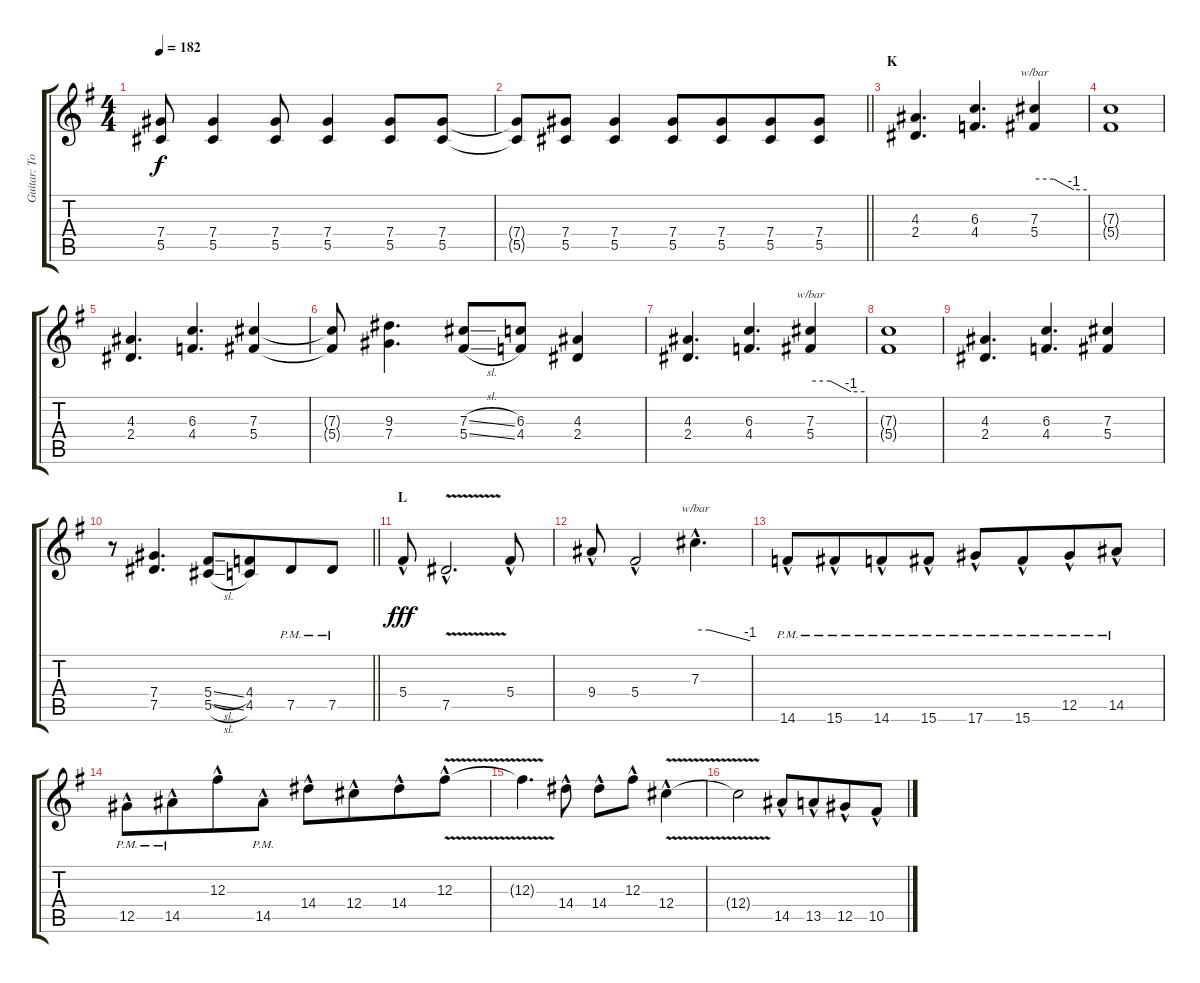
\track ("Guitar: Tony" "Guitar: To") {instrument overdrivenguitar}
\staff {score tabs}
\tuning (Eb4 Bb3 Gb3 Db3 Ab2 Eb2) {hide}
\ts (4 4)
\tempo 182
\clef g2
\ks g
(7.4 5.5).8{dy f} (7.4 5.5).4 (7.4 5.5).8 (7.4 5.5).4 (7.4 5.5).8 (7.4 5.5).8 |
\barLineRight lightlight
(7.4{t} 5.5{t}).8 (7.4 5.5).8 (7.4 5.5).4 (7.4 5.5).8 (7.4 5.5).8{beam merge} (7.4 5.5).8 (7.4 5.5).8 |
\section ("" "K")
(4.3 2.4).4{d} (6.3 4.4).4{d} (7.3 5.4).4{tbe (custom default 0 0 22 0 45 -4 60 -4)} |
(7.3{t} 5.4{t}).1 |
(4.3 2.4).4{d} (6.3 4.4).4{d} (7.3 5.4).4 |
(7.3{t} 5.4{t}).8 (9.3 7.4).4{d} (7.3{sl} 5.4{sl}).8 (6.3 4.4).8 (4.3 2.4).4 |
(4.3 2.4).4{d} (6.3 4.4).4{d} (7.3 5.4).4{tbe (custom default 0 0 22 0 45 -4 60 -4)} |
(7.3{t} 5.4{t}).1 |
(4.3 2.4).4{d} (6.3 4.4).4{d} (7.3 5.4).4 |
\barLineRight lightlight
r.8 (7.4 7.5).4{d} (5.4{sl} 5.5{sl}).8{beam merge} (4.4 4.5).8{beam merge} 7.5{pm}.8{beam merge} 7.5{pm}.8 |
\section ("" "L")
5.4{hac}.8{dy fff} 7.5{v hac}.2{d} 5.4{hac}.8 |
9.4{hac}.8 5.4{hac}.2 7.3{hac}.4{d tbe (custom default 0 0 15 0 60 -4)} |
14.6{hac pm}.8 15.6{hac pm}.8{beam merge} 14.6{hac pm}.8 15.6{hac pm}.8 17.6{hac pm}.8 15.6{hac pm}.8{beam merge} 12.5{hac pm}.8 14.5{hac pm}.8 |
12.5{hac pm}.8 14.5{hac pm}.8{beam merge} 12.3{hac}.8 14.5{hac pm}.8 14.4{hac}.8 12.4{hac}.8{beam merge} 14.4{hac}.8 12.3{v hac}.8 |
12.3{t}.4{d} 14.4{hac}.8 14.4{hac}.8 12.3{hac}.8 12.4{v hac}.4 |
12.4{t}.2 14.5{hac}.8 13.5{hac}.8{beam merge} 12.5{hac}.8 10.5{hac}.8
